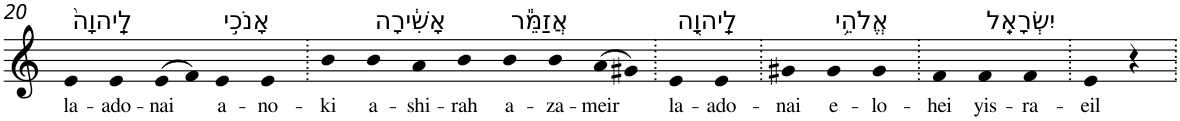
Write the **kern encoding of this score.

**kern	**text
*part1	*part1
*staff1	*staff1
*I"Piano	*
*I'Pno	*
!!LO:PB:g=z
*clefG2	*
*k[]	*
=20	=20
!LO:TX:a:t=לַֽיהוָה֙	!
!	!LO:LY:b
4e	la-
!	!LO:LY:b
4e	-ado-
!	!LO:LY:b
(>8e	-nai
8f)	.
!LO:TX:a:t=אָנֹכִ֣י	!
!	!LO:LY:b
4e	a-
!	!LO:LY:b
4e	-no-
=21.	=21.
!	!LO:LY:b
4b	-ki
!LO:TX:a:t=אָשִׁ֔ירָה	!
!	!LO:LY:b
4b	a-
!	!LO:LY:b
4a	-shi-
!	!LO:LY:b
4b	-rah
!LO:TX:a:t=אֲזַמֵּ֕ר	!
!	!LO:LY:b
4b	a-
!	!LO:LY:b
4b	-za-
!	!LO:LY:b
(>8a	-meir
8g#X)	.
=22.	=22.
!LO:TX:a:t=לַֽיהוָ֖ה	!
!	!LO:LY:b
4e	la-
!	!LO:LY:b
4e	-ado-
=23.	=23.
!	!LO:LY:b
4g#X	-nai
!LO:TX:a:t=אֱלֹהֵ֥י	!
!	!LO:LY:b
4g#	e-
!	!LO:LY:b
4g#	-lo-
=24.	=24.
!	!LO:LY:b
4f	-hei
!LO:TX:a:t=יִשְׂרָאֵֽל	!
!	!LO:LY:b
4f	yis-
!	!LO:LY:b
4f	-ra-
=25.	=25.
!	!LO:LY:b
4e	-eil
4r	.
=.	=.
*-	*-
